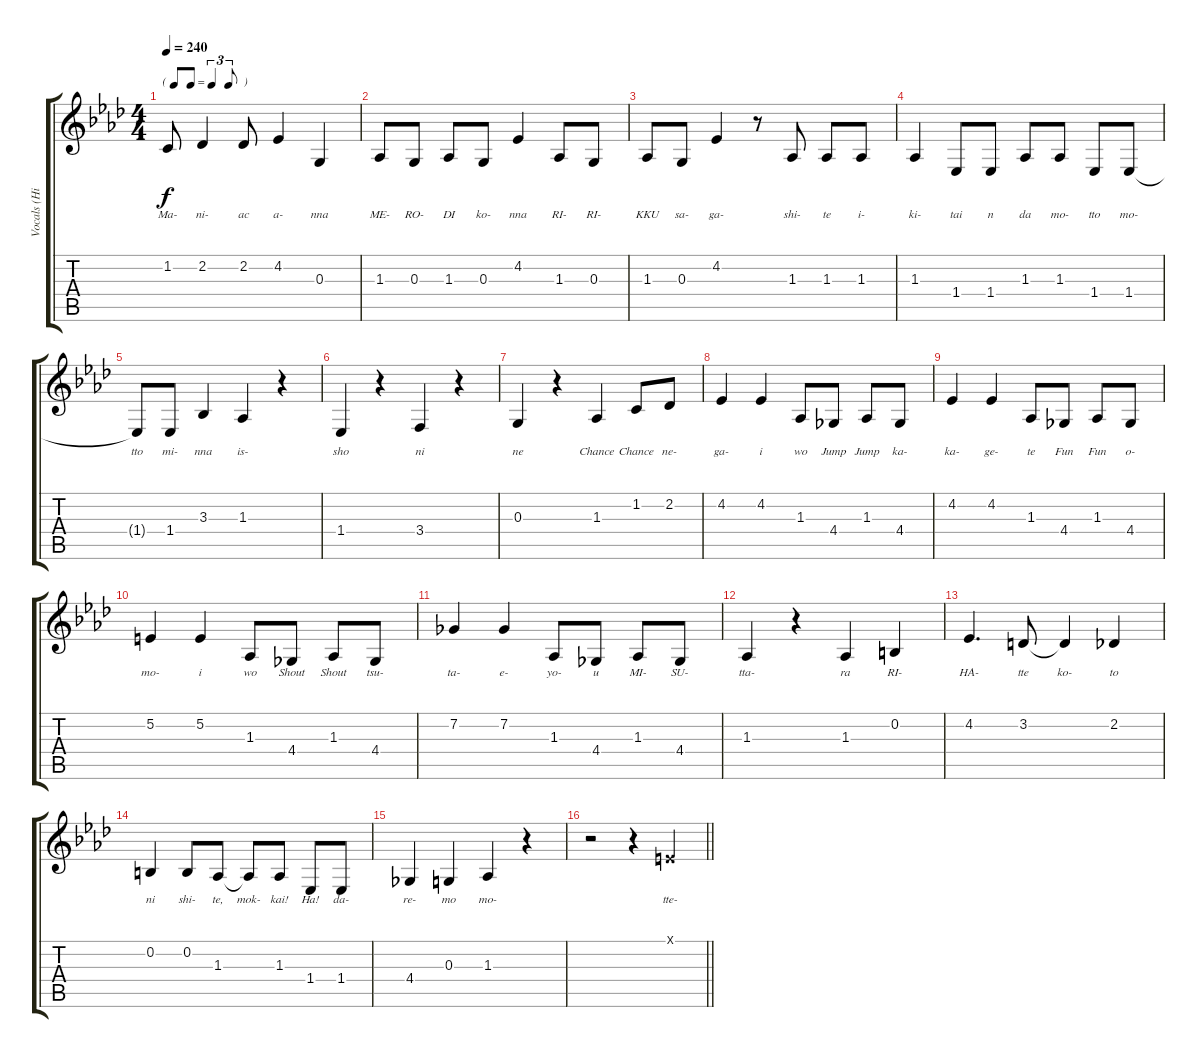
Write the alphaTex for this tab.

\track ("Vocals (Hirasawa Yui)" "Vocals (Hi") {instrument altosax}
\staff {score tabs}
\tuning (E4 B3 G3 D3 A2 E2) {hide}
\ts (4 4)
\tf triplet8th
\tempo 240
\clef g2
\ks ab
1.2.8{lyrics (0 "Ma-") lyrics (1 "") lyrics (2 "") lyrics (3 "") lyrics (4 "") dy f} 2.2.4{lyrics (0 "ni-") lyrics (1 "") lyrics (2 "") lyrics (3 "") lyrics (4 "")} 2.2.8{lyrics (0 "ac") lyrics (1 "") lyrics (2 "") lyrics (3 "") lyrics (4 "")} 4.2.4{lyrics (0 "a-") lyrics (1 "") lyrics (2 "") lyrics (3 "") lyrics (4 "")} 0.3.4{lyrics (0 "nna") lyrics (1 "") lyrics (2 "") lyrics (3 "") lyrics (4 "")} |
1.3.8{lyrics (0 "ME-") lyrics (1 "") lyrics (2 "") lyrics (3 "") lyrics (4 "")} 0.3.8{lyrics (0 "RO-") lyrics (1 "") lyrics (2 "") lyrics (3 "") lyrics (4 "")} 1.3.8{lyrics (0 "DI") lyrics (1 "") lyrics (2 "") lyrics (3 "") lyrics (4 "")} 0.3.8{lyrics (0 "ko-") lyrics (1 "") lyrics (2 "") lyrics (3 "") lyrics (4 "")} 4.2.4{lyrics (0 "nna") lyrics (1 "") lyrics (2 "") lyrics (3 "") lyrics (4 "")} 1.3.8{lyrics (0 "RI-") lyrics (1 "") lyrics (2 "") lyrics (3 "") lyrics (4 "")} 0.3.8{lyrics (0 "RI-") lyrics (1 "") lyrics (2 "") lyrics (3 "") lyrics (4 "")} |
1.3.8{lyrics (0 "KKU") lyrics (1 "") lyrics (2 "") lyrics (3 "") lyrics (4 "")} 0.3.8{lyrics (0 "sa-") lyrics (1 "") lyrics (2 "") lyrics (3 "") lyrics (4 "")} 4.2.4{lyrics (0 "ga-") lyrics (1 "") lyrics (2 "") lyrics (3 "") lyrics (4 "")} r.8 1.3.8{lyrics (0 "shi-") lyrics (1 "") lyrics (2 "") lyrics (3 "") lyrics (4 "")} 1.3.8{lyrics (0 "te") lyrics (1 "") lyrics (2 "") lyrics (3 "") lyrics (4 "")} 1.3.8{lyrics (0 "i-") lyrics (1 "") lyrics (2 "") lyrics (3 "") lyrics (4 "")} |
1.3.4{lyrics (0 "ki-") lyrics (1 "") lyrics (2 "") lyrics (3 "") lyrics (4 "")} 1.4.8{lyrics (0 "tai") lyrics (1 "") lyrics (2 "") lyrics (3 "") lyrics (4 "")} 1.4.8{lyrics (0 "n") lyrics (1 "") lyrics (2 "") lyrics (3 "") lyrics (4 "")} 1.3.8{lyrics (0 "da") lyrics (1 "") lyrics (2 "") lyrics (3 "") lyrics (4 "")} 1.3.8{lyrics (0 "mo-") lyrics (1 "") lyrics (2 "") lyrics (3 "") lyrics (4 "")} 1.4.8{lyrics (0 "tto") lyrics (1 "") lyrics (2 "") lyrics (3 "") lyrics (4 "")} 1.4.8{lyrics (0 "mo-") lyrics (1 "") lyrics (2 "") lyrics (3 "") lyrics (4 "")} |
1.4{t}.8{lyrics (0 "tto") lyrics (1 "") lyrics (2 "") lyrics (3 "") lyrics (4 "")} 1.4.8{lyrics (0 "mi-") lyrics (1 "") lyrics (2 "") lyrics (3 "") lyrics (4 "")} 3.3.4{lyrics (0 "nna") lyrics (1 "") lyrics (2 "") lyrics (3 "") lyrics (4 "")} 1.3.4{lyrics (0 "is-") lyrics (1 "") lyrics (2 "") lyrics (3 "") lyrics (4 "")} r.4 |
1.4.4{lyrics (0 "sho") lyrics (1 "") lyrics (2 "") lyrics (3 "") lyrics (4 "")} r.4 3.4.4{lyrics (0 "ni") lyrics (1 "") lyrics (2 "") lyrics (3 "") lyrics (4 "")} r.4 |
0.3.4{lyrics (0 "ne") lyrics (1 "") lyrics (2 "") lyrics (3 "") lyrics (4 "")} r.4 1.3.4{lyrics (0 "Chance") lyrics (1 "") lyrics (2 "") lyrics (3 "") lyrics (4 "")} 1.2.8{lyrics (0 "Chance") lyrics (1 "") lyrics (2 "") lyrics (3 "") lyrics (4 "")} 2.2.8{lyrics (0 "ne-") lyrics (1 "") lyrics (2 "") lyrics (3 "") lyrics (4 "")} |
4.2.4{lyrics (0 "ga-") lyrics (1 "") lyrics (2 "") lyrics (3 "") lyrics (4 "")} 4.2.4{lyrics (0 "i") lyrics (1 "") lyrics (2 "") lyrics (3 "") lyrics (4 "")} 1.3.8{lyrics (0 "wo") lyrics (1 "") lyrics (2 "") lyrics (3 "") lyrics (4 "")} 4.4.8{lyrics (0 "Jump") lyrics (1 "") lyrics (2 "") lyrics (3 "") lyrics (4 "")} 1.3.8{lyrics (0 "Jump") lyrics (1 "") lyrics (2 "") lyrics (3 "") lyrics (4 "")} 4.4.8{lyrics (0 "ka-") lyrics (1 "") lyrics (2 "") lyrics (3 "") lyrics (4 "")} |
4.2.4{lyrics (0 "ka-") lyrics (1 "") lyrics (2 "") lyrics (3 "") lyrics (4 "")} 4.2.4{lyrics (0 "ge-") lyrics (1 "") lyrics (2 "") lyrics (3 "") lyrics (4 "")} 1.3.8{lyrics (0 "te") lyrics (1 "") lyrics (2 "") lyrics (3 "") lyrics (4 "")} 4.4.8{lyrics (0 "Fun") lyrics (1 "") lyrics (2 "") lyrics (3 "") lyrics (4 "")} 1.3.8{lyrics (0 "Fun") lyrics (1 "") lyrics (2 "") lyrics (3 "") lyrics (4 "")} 4.4.8{lyrics (0 "o-") lyrics (1 "") lyrics (2 "") lyrics (3 "") lyrics (4 "")} |
5.2.4{lyrics (0 "mo-") lyrics (1 "") lyrics (2 "") lyrics (3 "") lyrics (4 "")} 5.2.4{lyrics (0 "i") lyrics (1 "") lyrics (2 "") lyrics (3 "") lyrics (4 "")} 1.3.8{lyrics (0 "wo") lyrics (1 "") lyrics (2 "") lyrics (3 "") lyrics (4 "")} 4.4.8{lyrics (0 "Shout") lyrics (1 "") lyrics (2 "") lyrics (3 "") lyrics (4 "")} 1.3.8{lyrics (0 "Shout") lyrics (1 "") lyrics (2 "") lyrics (3 "") lyrics (4 "")} 4.4.8{lyrics (0 "tsu-") lyrics (1 "") lyrics (2 "") lyrics (3 "") lyrics (4 "")} |
7.2.4{lyrics (0 "ta-") lyrics (1 "") lyrics (2 "") lyrics (3 "") lyrics (4 "")} 7.2.4{lyrics (0 "e-") lyrics (1 "") lyrics (2 "") lyrics (3 "") lyrics (4 "")} 1.3.8{lyrics (0 "yo-") lyrics (1 "") lyrics (2 "") lyrics (3 "") lyrics (4 "")} 4.4.8{lyrics (0 "u") lyrics (1 "") lyrics (2 "") lyrics (3 "") lyrics (4 "")} 1.3.8{lyrics (0 "MI-") lyrics (1 "") lyrics (2 "") lyrics (3 "") lyrics (4 "")} 4.4.8{lyrics (0 "SU-") lyrics (1 "") lyrics (2 "") lyrics (3 "") lyrics (4 "")} |
1.3.4{lyrics (0 "tta-") lyrics (1 "") lyrics (2 "") lyrics (3 "") lyrics (4 "")} r.4 1.3.4{lyrics (0 "ra") lyrics (1 "") lyrics (2 "") lyrics (3 "") lyrics (4 "")} 0.2.4{lyrics (0 "RI-") lyrics (1 "") lyrics (2 "") lyrics (3 "") lyrics (4 "")} |
4.2.4{d lyrics (0 "HA-") lyrics (1 "") lyrics (2 "") lyrics (3 "") lyrics (4 "")} 3.2.8{lyrics (0 "tte") lyrics (1 "") lyrics (2 "") lyrics (3 "") lyrics (4 "")} 3.2{t}.4{lyrics (0 "ko-") lyrics (1 "") lyrics (2 "") lyrics (3 "") lyrics (4 "")} 2.2.4{lyrics (0 "to") lyrics (1 "") lyrics (2 "") lyrics (3 "") lyrics (4 "")} |
0.2.4{lyrics (0 "ni") lyrics (1 "") lyrics (2 "") lyrics (3 "") lyrics (4 "")} 0.2.8{lyrics (0 "shi-") lyrics (1 "") lyrics (2 "") lyrics (3 "") lyrics (4 "")} 1.3.8{lyrics (0 "te,") lyrics (1 "") lyrics (2 "") lyrics (3 "") lyrics (4 "")} 1.3{t}.8{lyrics (0 "mok-") lyrics (1 "") lyrics (2 "") lyrics (3 "") lyrics (4 "")} 1.3.8{lyrics (0 "kai!") lyrics (1 "") lyrics (2 "") lyrics (3 "") lyrics (4 "")} 1.4.8{lyrics (0 "Ha!") lyrics (1 "") lyrics (2 "") lyrics (3 "") lyrics (4 "")} 1.4.8{lyrics (0 "da-") lyrics (1 "") lyrics (2 "") lyrics (3 "") lyrics (4 "")} |
4.4.4{lyrics (0 "re-") lyrics (1 "") lyrics (2 "") lyrics (3 "") lyrics (4 "")} 0.3.4{lyrics (0 "mo") lyrics (1 "") lyrics (2 "") lyrics (3 "") lyrics (4 "")} 1.3.4{lyrics (0 "mo-") lyrics (1 "") lyrics (2 "") lyrics (3 "") lyrics (4 "")} r.4 |
\barLineRight lightlight
r.2 r.4 0.1{x}.4{lyrics (0 "tte-") lyrics (1 "") lyrics (2 "") lyrics (3 "") lyrics (4 "")}
